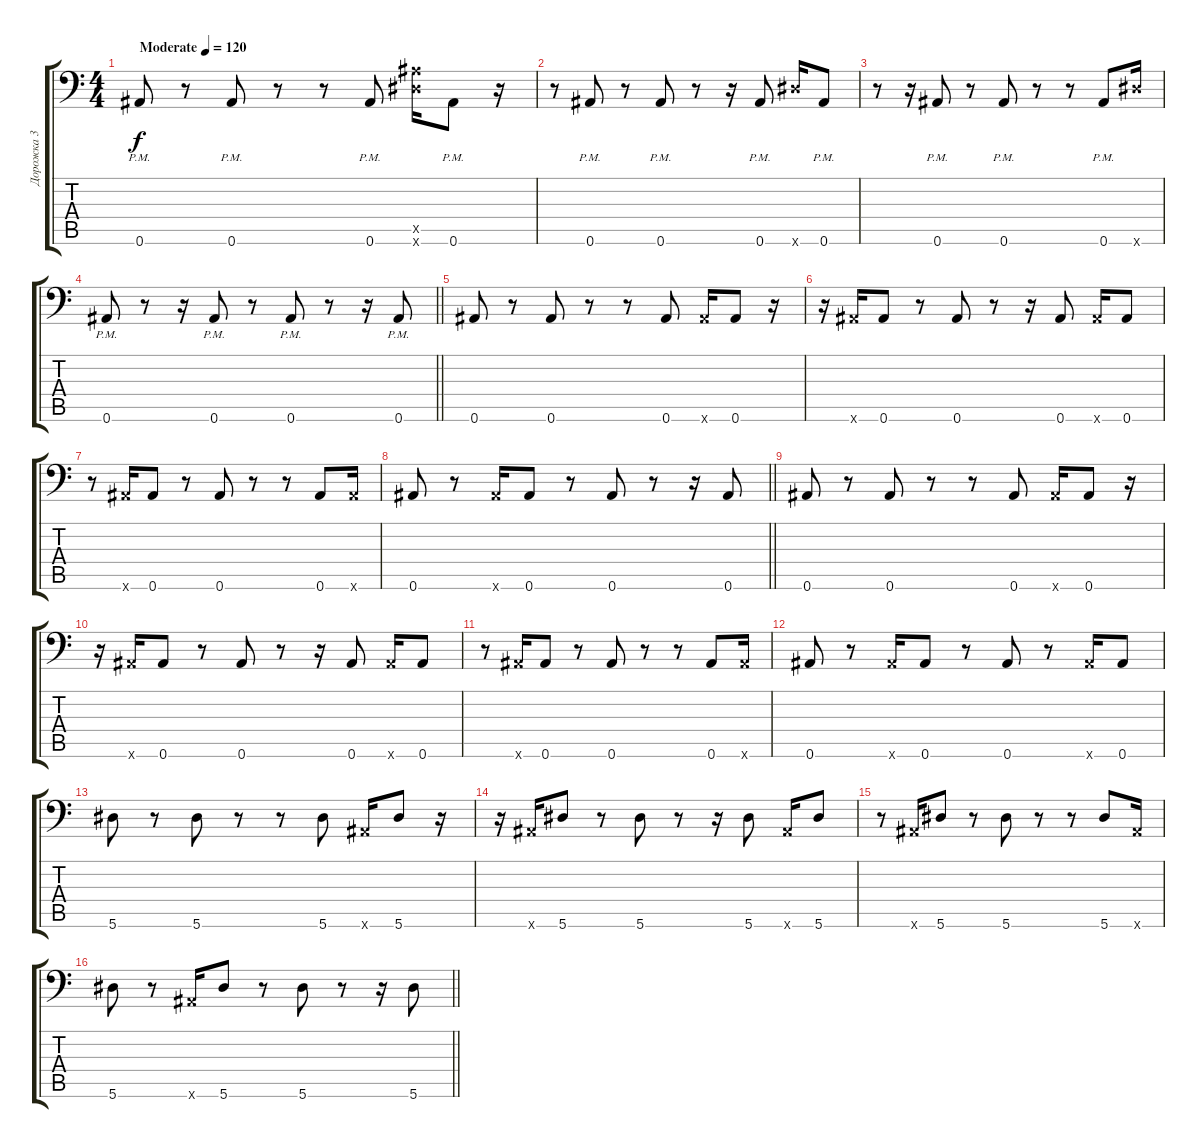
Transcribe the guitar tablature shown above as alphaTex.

\track ("Дорожка 3" "Дорожка 3") {instrument distortionguitar}
\staff {score tabs}
\tuning (C4 G3 Eb3 Bb2 F2 Bb1) {hide}
\ts (4 4)
\tempo (120 "Moderate")
\clef f4
\ks c
0.6{pm}.8{dy f instrument distortionguitar} r.8 0.6{pm}.8 r.8 r.8 0.6{pm}.8 (5.5{x} 5.6{x}).16 0.6{pm}.8 r.16 |
r.8 0.6{pm}.8 r.8 0.6{pm}.8 r.8 r.16 0.6{pm}.8 5.6{x}.16 0.6{pm}.8 |
r.8 r.16 0.6{pm}.8 r.8 0.6{pm}.8 r.8 r.8 0.6{pm}.8 5.6{x}.16 |
\barLineRight lightlight
0.6{pm}.8 r.8 r.16 0.6{pm}.8 r.8 0.6{pm}.8 r.8 r.16 0.6{pm}.8 |
0.6.8 r.8 0.6.8 r.8 r.8 0.6.8 0.6{x}.16 0.6.8 r.16 |
r.16 0.6{x}.16 0.6.8 r.8 0.6.8 r.8 r.16 0.6.8 0.6{x}.16 0.6.8 |
r.8 0.6{x}.16 0.6.8 r.8 0.6.8 r.8 r.8 0.6.8 0.6{x}.16 |
\barLineRight lightlight
0.6.8 r.8 0.6{x}.16 0.6.8 r.8 0.6.8 r.8 r.16 0.6.8 |
0.6.8 r.8 0.6.8 r.8 r.8 0.6.8 0.6{x}.16 0.6.8 r.16 |
r.16 0.6{x}.16 0.6.8 r.8 0.6.8 r.8 r.16 0.6.8 0.6{x}.16 0.6.8 |
r.8 0.6{x}.16 0.6.8 r.8 0.6.8 r.8 r.8 0.6.8 0.6{x}.16 |
0.6.8 r.8 0.6{x}.16 0.6.8 r.8 0.6.8 r.8 0.6{x}.16 0.6.8 |
5.6.8 r.8 5.6.8 r.8 r.8 5.6.8 0.6{x}.16 5.6.8 r.16 |
r.16 0.6{x}.16 5.6.8 r.8 5.6.8 r.8 r.16 5.6.8 0.6{x}.16 5.6.8 |
r.8 0.6{x}.16 5.6.8 r.8 5.6.8 r.8 r.8 5.6.8 0.6{x}.16 |
\barLineRight lightlight
5.6.8 r.8 0.6{x}.16 5.6.8 r.8 5.6.8 r.8 r.16 5.6.8
